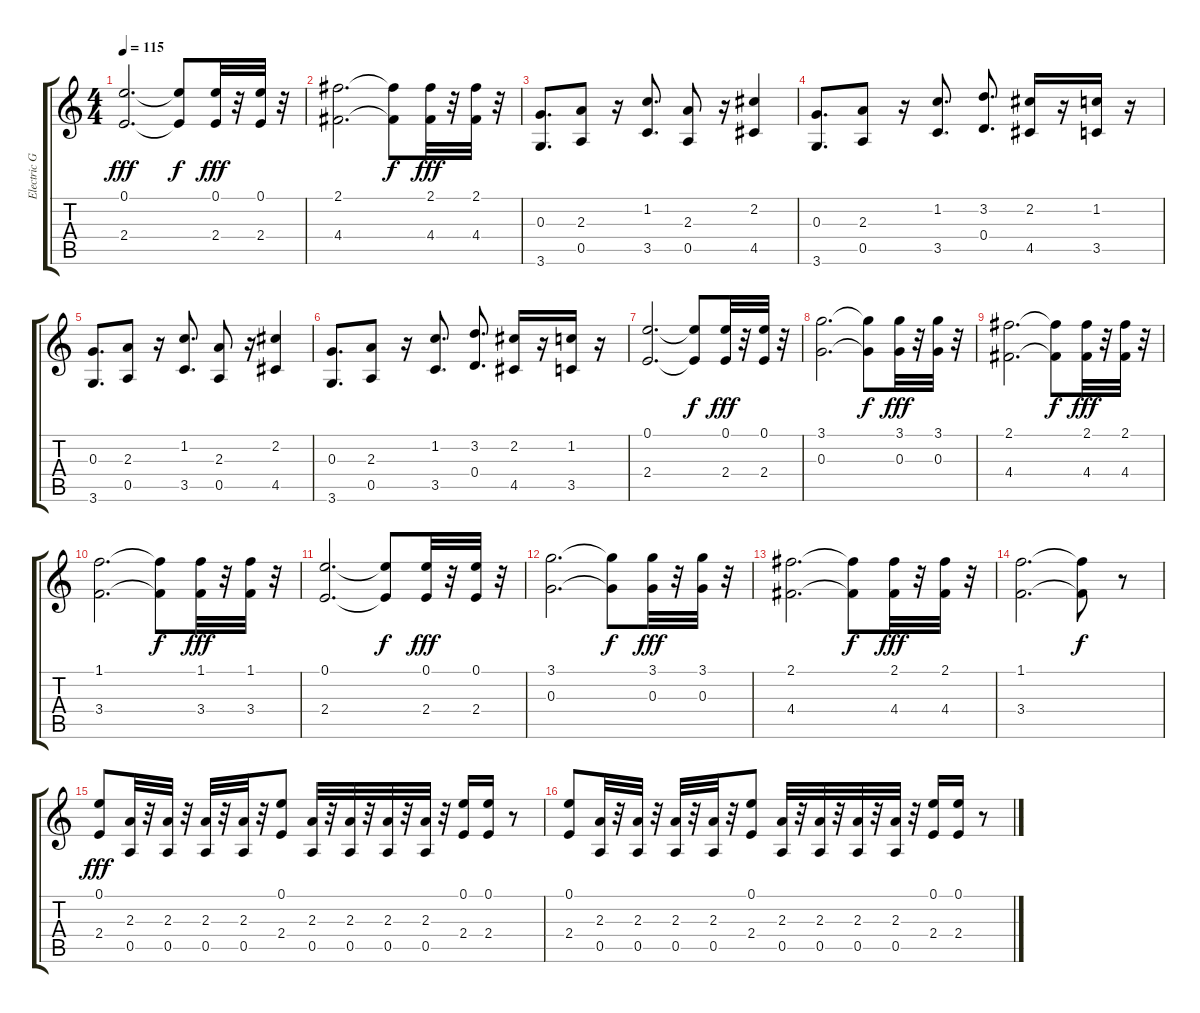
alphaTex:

\track ("Electric Guitar" "Electric G") {instrument electricguitarclean}
\staff {score tabs}
\tuning (E4 B3 G3 D3 A2 E2) {hide}
\ts (4 4)
\tempo 115
\clef g2
\ks c
(0.1 2.4).2{d dy fff} (0.1{t} 2.4{t}).8{dy f} (0.1 2.4).32{dy fff} r.32 (0.1 2.4).32 r.32 |
(2.1 4.4).2{d} (2.1{t} 4.4{t}).8{dy f} (2.1 4.4).32{dy fff} r.32 (2.1 4.4).32 r.32 |
(0.3 3.6).8{d} (2.3 0.5).8 r.16 (1.2 3.5).8{d} (2.3 0.5).8 r.16 (2.2 4.5).4 |
(0.3 3.6).8{d} (2.3 0.5).8 r.16 (1.2 3.5).8{d} (3.2 0.4).8{d} (2.2 4.5).16 r.16 (1.2 3.5).16 r.16 |
(0.3 3.6).8{d} (2.3 0.5).8 r.16 (1.2 3.5).8{d} (2.3 0.5).8 r.16 (2.2 4.5).4 |
(0.3 3.6).8{d} (2.3 0.5).8 r.16 (1.2 3.5).8{d} (3.2 0.4).8{d} (2.2 4.5).16 r.16 (1.2 3.5).16 r.16 |
(0.1 2.4).2{d} (0.1{t} 2.4{t}).8{dy f} (0.1 2.4).32{dy fff} r.32 (0.1 2.4).32 r.32 |
(3.1 0.3).2{d} (3.1{t} 0.3{t}).8{dy f} (3.1 0.3).32{dy fff} r.32 (3.1 0.3).32 r.32 |
(2.1 4.4).2{d} (2.1{t} 4.4{t}).8{dy f} (2.1 4.4).32{dy fff} r.32 (2.1 4.4).32 r.32 |
(1.1 3.4).2{d} (1.1{t} 3.4{t}).8{dy f} (1.1 3.4).32{dy fff} r.32 (1.1 3.4).32 r.32 |
(0.1 2.4).2{d} (0.1{t} 2.4{t}).8{dy f} (0.1 2.4).32{dy fff} r.32 (0.1 2.4).32 r.32 |
(3.1 0.3).2{d} (3.1{t} 0.3{t}).8{dy f} (3.1 0.3).32{dy fff} r.32 (3.1 0.3).32 r.32 |
(2.1 4.4).2{d} (2.1{t} 4.4{t}).8{dy f} (2.1 4.4).32{dy fff} r.32 (2.1 4.4).32 r.32 |
(1.1 3.4).2{d} (1.1{t} 3.4{t}).8{dy f} r.8 |
(0.1 2.4).8{dy fff} (2.3 0.5).32 r.32 (2.3 0.5).32 r.32 (2.3 0.5).32 r.32 (2.3 0.5).32 r.32 (0.1 2.4).8 (2.3 0.5).32 r.32 (2.3 0.5).32 r.32 (2.3 0.5).32 r.32 (2.3 0.5).32 r.32 (0.1 2.4).16 (0.1 2.4).16 r.8 |
(0.1 2.4).8 (2.3 0.5).32 r.32 (2.3 0.5).32 r.32 (2.3 0.5).32 r.32 (2.3 0.5).32 r.32 (0.1 2.4).8 (2.3 0.5).32 r.32 (2.3 0.5).32 r.32 (2.3 0.5).32 r.32 (2.3 0.5).32 r.32 (0.1 2.4).16 (0.1 2.4).16 r.8
